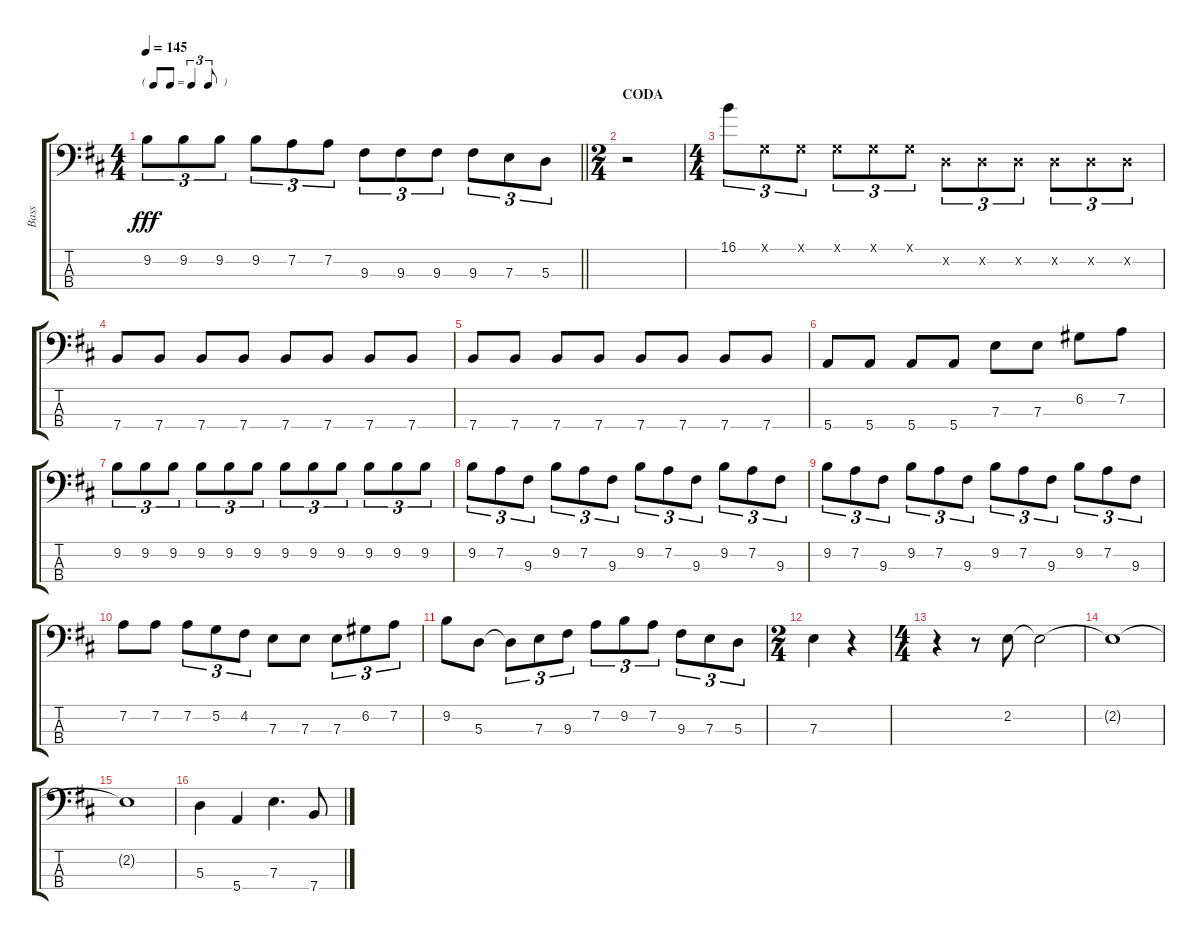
\track ("Bass" "Bass") {instrument electricbasspick}
\staff {score tabs}
\tuning (G2 D2 A1 E1) {hide}
\ts (4 4)
\tf triplet8th
\tempo 145
\clef f4
\barLineRight lightlight
\ks d
9.2.8{tu (3 2) dy fff} 9.2.8{tu (3 2)} 9.2.8{tu (3 2)} 9.2.8{tu (3 2)} 7.2.8{tu (3 2)} 7.2.8{tu (3 2)} 9.3.8{tu (3 2)} 9.3.8{tu (3 2)} 9.3.8{tu (3 2)} 9.3.8{tu (3 2)} 7.3.8{tu (3 2)} 5.3.8{tu (3 2)} |
\ts (2 4)
\section ("" "CODA")
r.2 |
\ts (4 4)
16.1.8{tu (3 2)} 0.1{x}.8{tu (3 2)} 0.1{x}.8{tu (3 2)} 0.1{x}.8{tu (3 2)} 0.1{x}.8{tu (3 2)} 0.1{x}.8{tu (3 2)} 0.2{x}.8{tu (3 2)} 0.2{x}.8{tu (3 2)} 0.2{x}.8{tu (3 2)} 0.2{x}.8{tu (3 2)} 0.2{x}.8{tu (3 2)} 0.2{x}.8{tu (3 2)} |
7.4.8 7.4.8 7.4.8 7.4.8 7.4.8 7.4.8 7.4.8 7.4.8 |
7.4.8 7.4.8 7.4.8 7.4.8 7.4.8 7.4.8 7.4.8 7.4.8 |
5.4.8 5.4.8 5.4.8 5.4.8 7.3.8 7.3.8 6.2.8 7.2.8 |
9.2.8{tu (3 2)} 9.2.8{tu (3 2)} 9.2.8{tu (3 2)} 9.2.8{tu (3 2)} 9.2.8{tu (3 2)} 9.2.8{tu (3 2)} 9.2.8{tu (3 2)} 9.2.8{tu (3 2)} 9.2.8{tu (3 2)} 9.2.8{tu (3 2)} 9.2.8{tu (3 2)} 9.2.8{tu (3 2)} |
9.2.8{tu (3 2)} 7.2.8{tu (3 2)} 9.3.8{tu (3 2)} 9.2.8{tu (3 2)} 7.2.8{tu (3 2)} 9.3.8{tu (3 2)} 9.2.8{tu (3 2)} 7.2.8{tu (3 2)} 9.3.8{tu (3 2)} 9.2.8{tu (3 2)} 7.2.8{tu (3 2)} 9.3.8{tu (3 2)} |
9.2.8{tu (3 2)} 7.2.8{tu (3 2)} 9.3.8{tu (3 2)} 9.2.8{tu (3 2)} 7.2.8{tu (3 2)} 9.3.8{tu (3 2)} 9.2.8{tu (3 2)} 7.2.8{tu (3 2)} 9.3.8{tu (3 2)} 9.2.8{tu (3 2)} 7.2.8{tu (3 2)} 9.3.8{tu (3 2)} |
7.2.8 7.2.8 7.2.8{tu (3 2)} 5.2.8{tu (3 2)} 4.2.8{tu (3 2)} 7.3.8 7.3.8 7.3.8{tu (3 2)} 6.2.8{tu (3 2)} 7.2.8{tu (3 2)} |
9.2.8 5.3.8 5.3{t}.8{tu (3 2)} 7.3.8{tu (3 2)} 9.3.8{tu (3 2)} 7.2.8{tu (3 2)} 9.2.8{tu (3 2)} 7.2.8{tu (3 2)} 9.3.8{tu (3 2)} 7.3.8{tu (3 2)} 5.3.8{tu (3 2)} |
\ts (2 4)
7.3.4 r.4 |
\ts (4 4)
r.4 r.8 2.2.8 2.2{t}.2 |
2.2{t}.1 |
2.2{t}.1 |
5.3.4 5.4.4 7.3.4{d} 7.4.8
